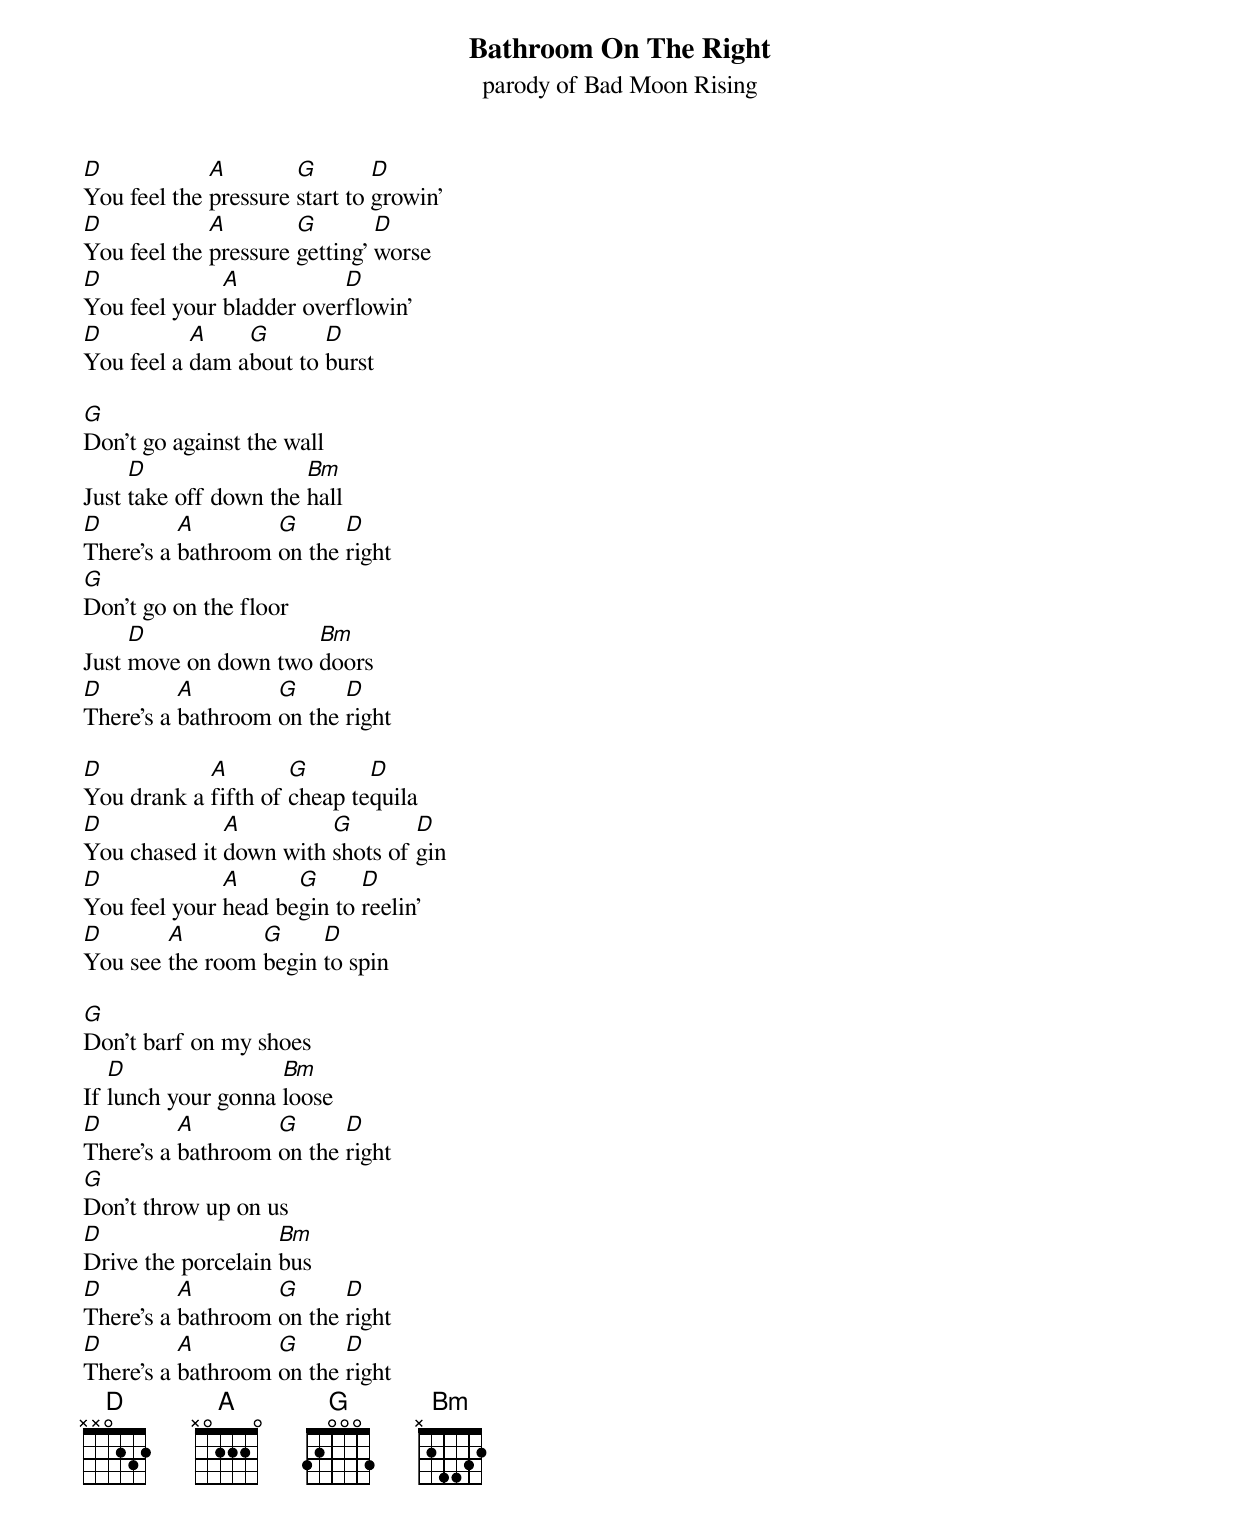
{title: Bathroom On The Right}
{subtitle: parody of Bad Moon Rising}

[D]You feel the [A]pressure [G]start to [D]growin'
[D]You feel the [A]pressure [G]getting' [D]worse
[D]You feel your [A]bladder over[D]flowin'
[D]You feel a [A]dam a[G]bout to [D]burst

[G]Don't go against the wall
Just [D]take off down the [Bm]hall
[D]There's a [A]bathroom [G]on the [D]right
[G]Don't go on the floor
Just [D]move on down two [Bm]doors
[D]There's a [A]bathroom [G]on the [D]right

[D]You drank a [A]fifth of [G]cheap te[D]quila
[D]You chased it [A]down with [G]shots of [D]gin
[D]You feel your [A]head be[G]gin to [D]reelin'
[D]You see [A]the room [G]begin [D]to spin

[G]Don't barf on my shoes
If [D]lunch your gonna [Bm]loose
[D]There's a [A]bathroom [G]on the [D]right
[G]Don't throw up on us
[D]Drive the porcelain [Bm]bus
[D]There's a [A]bathroom [G]on the [D]right
[D]There's a [A]bathroom [G]on the [D]right
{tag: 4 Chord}
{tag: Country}
